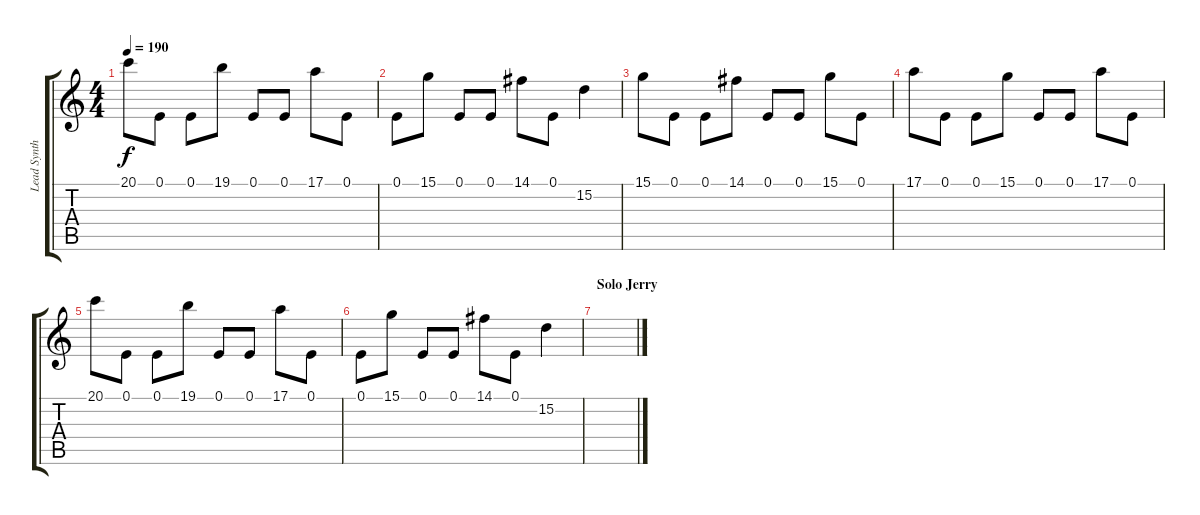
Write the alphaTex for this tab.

\track ("Lead Synth" "Lead Synth") {instrument stringensemble1}
\staff {score tabs}
\tuning (E4 B3 G3 D3 A2 E2) {hide}
\ts (4 4)
\tempo 190
\clef g2
\ks c
20.1.8{dy f} 0.1.8 0.1.8 19.1.8 0.1.8 0.1.8 17.1.8 0.1.8 |
0.1.8 15.1.8 0.1.8 0.1.8 14.1.8 0.1.8 15.2.4 |
15.1.8 0.1.8 0.1.8 14.1.8 0.1.8 0.1.8 15.1.8 0.1.8 |
17.1.8 0.1.8 0.1.8 15.1.8 0.1.8 0.1.8 17.1.8 0.1.8 |
20.1.8 0.1.8 0.1.8 19.1.8 0.1.8 0.1.8 17.1.8 0.1.8 |
0.1.8 15.1.8 0.1.8 0.1.8 14.1.8 0.1.8 15.2.4 |
\section ("" "Solo Jerry")
